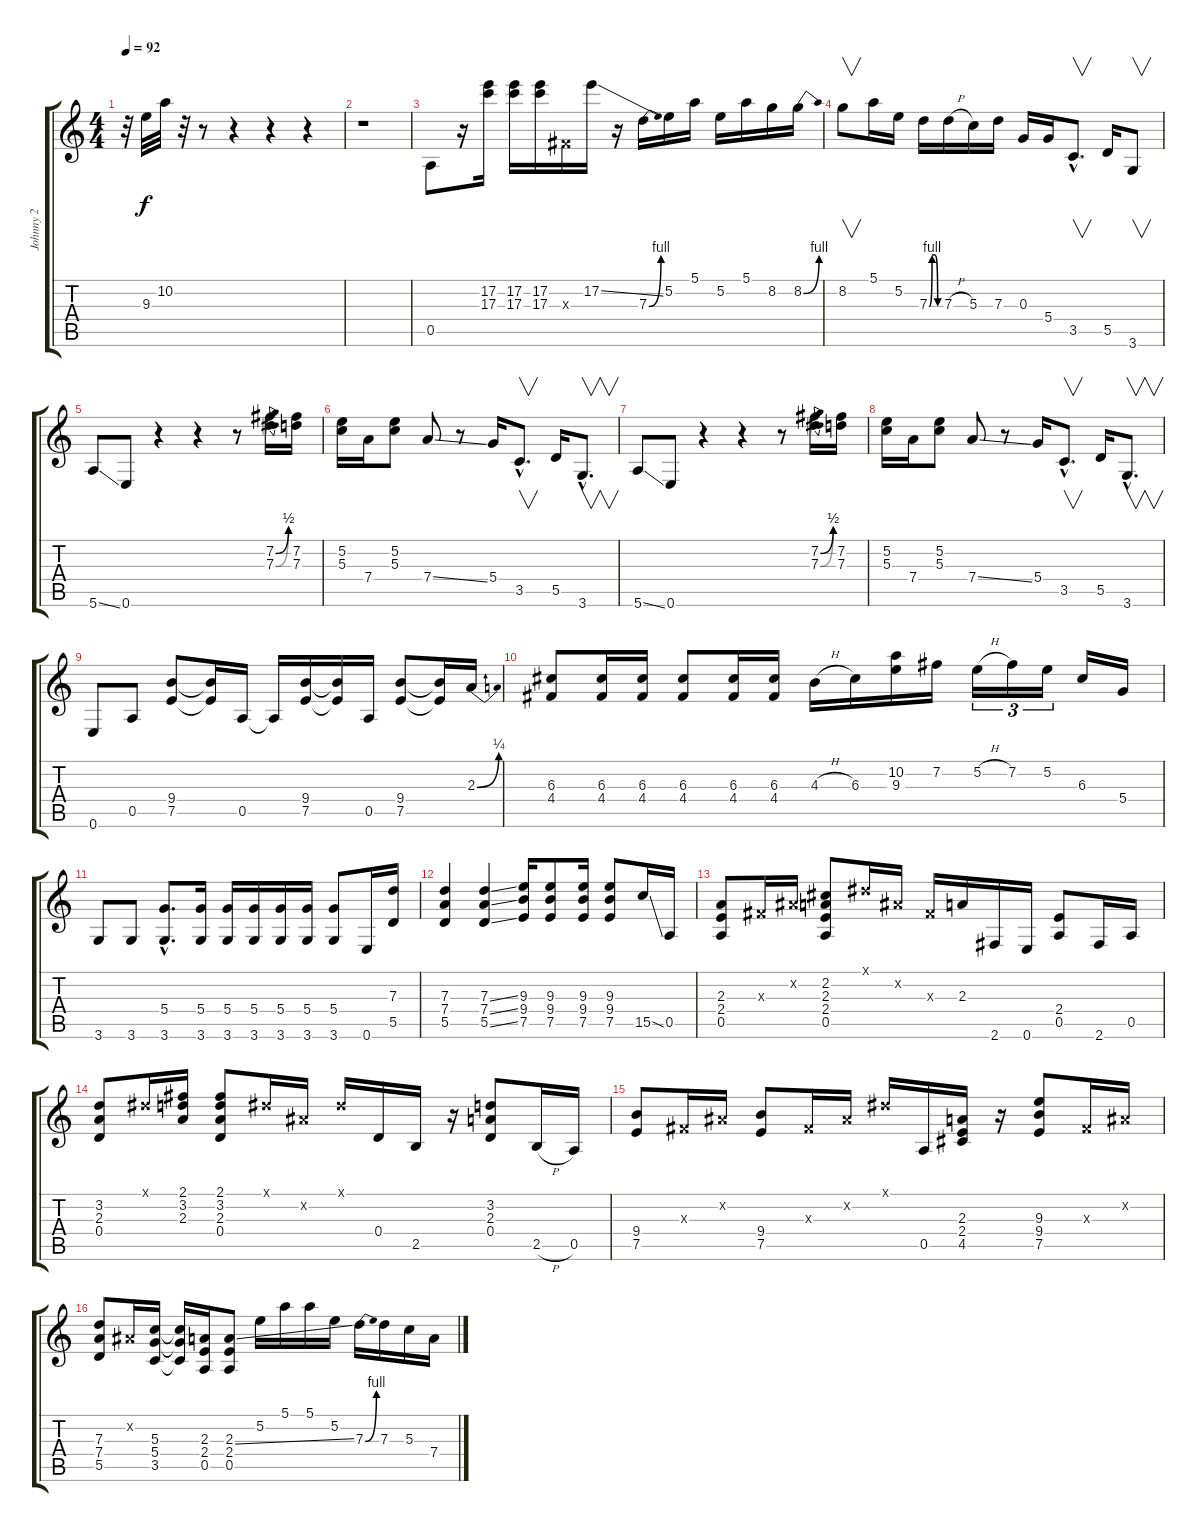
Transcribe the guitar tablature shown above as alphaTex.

\track ("Johnny 2" "Johnny 2") {instrument overdrivenguitar}
\staff {score tabs}
\tuning (E4 B3 G3 D3 A2 E2) {hide}
\ts (4 4)
\tempo 92
\clef g2
\ks c
r.32{dy f instrument overdrivenguitar} 9.3.32 10.2.32 r.32 r.8 r.4 r.4 r.4 |
r.1 |
0.5.8 r.16 (17.2 17.3).16 (17.2 17.3).16 (17.2 17.3).16 -1.3{x}.16 17.2{ss}.16 r.16 7.3{be (bend 0 0 60 4)}.16 5.2.16 5.1.16 5.2.16 5.1.16 8.2.16 8.2{be (bend 0 0 60 4)}.16 |
8.2.8{v} 5.1.16 5.2.16 7.3{be (custom 0 0 15 4 30 4 45 0 60 0)}.16 7.3{h}.16 5.3.16 7.3.16 0.3.16 5.4.16 3.5{hac}.8{v d} 5.5.16 3.6.8{v} |
5.6{ss}.8 0.6.8 r.4 r.4 r.8 (7.2{be (bend 0 0 60 2)} 7.3{be (bend 0 0 60 2)}).16 (7.2 7.3).16 |
(5.2 5.3).16 7.4.16 (5.2 5.3).8 7.4{ss}.8 r.8 5.4.16 3.5{hac}.8{v d} 5.5.16 3.6{hac}.8{v d} |
5.6{ss}.8 0.6.8 r.4 r.4 r.8 (7.2{be (bend 0 0 60 2)} 7.3{be (bend 0 0 60 2)}).16 (7.2 7.3).16 |
(5.2 5.3).16 7.4.16 (5.2 5.3).8 7.4{ss}.8 r.8 5.4.16 3.5{hac}.8{v d} 5.5.16 3.6{hac}.8{v d} |
0.6.8 0.5.8 (9.4 7.5).8 (9.4{t} 7.5{t}).16 0.5.16 0.5{t}.16 (9.4 7.5).16 (9.4{t} 7.5{t}).16 0.5.16 (9.4 7.5).8 (9.4{t} 7.5{t}).16 2.3{be (bend 0 0 60 1)}.16 |
(6.3 4.4).8 (6.3 4.4).16 (6.3 4.4).16 (6.3 4.4).8 (6.3 4.4).16 (6.3 4.4).16 4.3{h}.16 6.3.16 (10.2 9.3).16 7.2.16 5.2{h}.16{tu (3 2)} 7.2.16{tu (3 2)} 5.2.16{tu (3 2)} 6.3.16 5.4.16 |
3.6.8 3.6.8 (5.4{hac} 3.6{hac}).8{d} (5.4 3.6).16 (5.4 3.6).16 (5.4 3.6).16 (5.4 3.6).16 (5.4 3.6).16 (5.4 3.6).8 0.6.16 (7.3 5.5).16 |
(7.3 7.4 5.5).4 (7.3{ss} 7.4{ss} 5.5{ss}).4 (9.3 9.4 7.5).16 (9.3 9.4 7.5).8 (9.3 9.4 7.5).16 (9.3 9.4 7.5).8 15.5{ss}.16 0.5.16 |
(2.3 2.4 0.5).8 -1.3{x}.16 -1.2{x}.16 (2.2 2.3 2.4 0.5).8 -1.1{x}.16 -1.2{x}.16 -1.3{x}.16 2.3.16 2.6.16 0.6.16 (2.4 0.5).8 2.6.16 0.5.16 |
(3.2 2.3 0.4).8 -1.1{x}.16 (2.1 3.2 2.3).16 (2.1 3.2 2.3 0.4).8 -1.1{x}.16 -1.2{x}.16 -1.1{x}.16 0.4.16 2.5.16 r.16 (3.2 2.3 0.4).8 2.5{h}.16 0.5.16 |
(9.4 7.5).8 -1.3{x}.16 -1.2{x}.16 (9.4 7.5).8 -1.3{x}.16 -1.2{x}.16 -1.1{x}.16 0.5.16 (2.3 2.4 4.5).16 r.16 (9.3 9.4 7.5).8 -1.3{x}.16 -1.2{x}.16 |
(7.3 7.4 5.5).8 -1.2{x}.16 (5.3 5.4 3.5).16 (5.3{t} 5.4{t} 3.5{t}).16 (2.3 2.4 0.5).16 (2.3{ss} 2.4 0.5).8 5.2.16 5.1.16 5.1.16 5.2.16 7.3{be (bend 0 0 60 4)}.16 7.3.16 5.3.16 7.4.16
